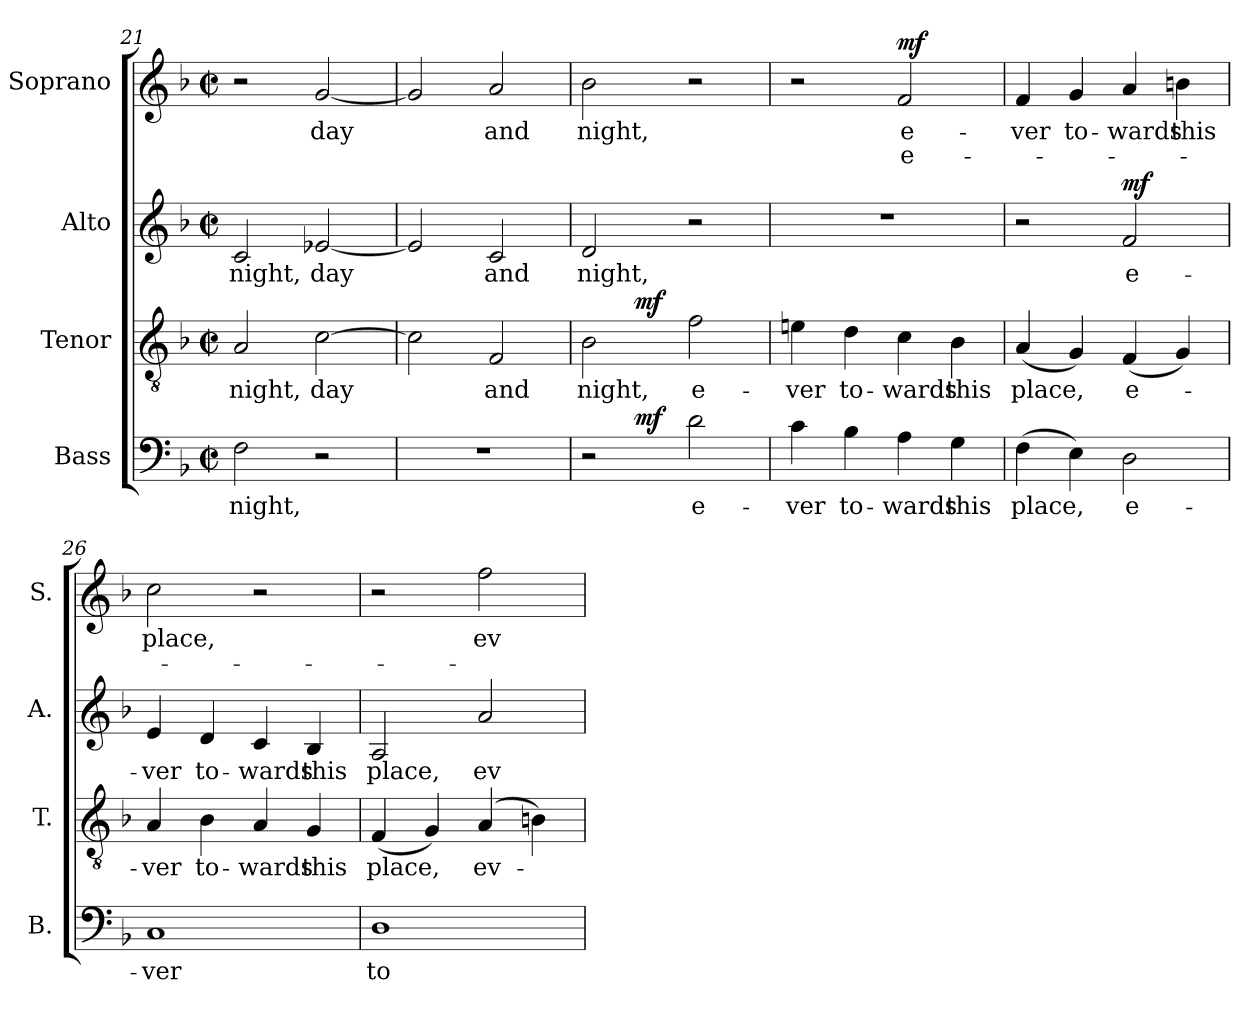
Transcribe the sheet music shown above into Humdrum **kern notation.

**kern	**text	**dynam	**kern	**text	**dynam	**kern	**text	**dynam	**kern	**text	**text	**dynam
*part4	*part4	*part4	*part3	*part3	*part3	*part2	*part2	*part2	*part1	*part1	*part1	*part1
*staff4	*staff4	*staff4	*staff3	*staff3	*staff3	*staff2	*staff2	*staff2	*staff1	*staff1	*staff1	*staff1
*I"Bass	*	*	*I"Tenor	*	*	*I"Alto	*	*	*I"Soprano	*	*	*
*I'B.	*	*	*I'T.	*	*	*I'A.	*	*	*I'S.	*	*	*
*clefF4	*	*	*clefGv2	*	*	*clefG2	*	*	*clefG2	*	*	*
*	*	*	*ITrd7c12	*	*	*	*	*	*	*	*	*
*k[b-]	*	*	*k[b-]	*	*	*k[b-]	*	*	*k[b-]	*	*	*
*F:	*	*	*F:	*	*	*F:	*	*	*F:	*	*	*
*M2/2	*	*	*M2/2	*	*	*M2/2	*	*	*M2/2	*	*	*
*met(c|)	*	*	*met(c|)	*	*	*met(c|)	*	*	*met(c|)	*	*	*
=21	=21	=21	=21	=21	=21	=21	=21	=21	=21	=21	=21	=21
!	!LO:LY:b:color=#000000	!	!	!	!	!	!	!	!	!	!	!
!	!	!	!	!LO:LY:b:color=#000000	!	!	!	!	!	!	!	!
!	!	!	!	!	!	!	!LO:LY:b:color=#000000	!	!	!	!	!
2Fi\	night,	.	2AAi/	night,	.	2ci/	night,	.	2r	.	.	.
!	!	!	!	!LO:LY:b:color=#000000	!	!	!	!	!	!	!	!
!	!	!	!	!	!	!	!LO:LY:b:color=#000000	!	!	!	!	!
!	!	!	!	!	!	!	!	!	!	!LO:LY:b:color=#000000	!	!
2r	.	.	[2Ci\	day	.	[2e-Xi/	day	.	[2gi/	day	.	.
=22	=22	=22	=22	=22	=22	=22	=22	=22	=22	=22	=22	=22
1r	.	.	2Ci\]	.	.	2e-i/]	.	.	2gi/]	.	.	.
!	!	!	!	!LO:LY:b:color=#000000	!	!	!	!	!	!	!	!
!	!	!	!	!	!	!	!LO:LY:b:color=#000000	!	!	!	!	!
!	!	!	!	!	!	!	!	!	!	!LO:LY:b:color=#000000	!	!
.	.	.	2FFi/	and	.	2ci/	and	.	2ai/	and	.	.
=23	=23	=23	=23	=23	=23	=23	=23	=23	=23	=23	=23	=23
!	!	!	!	!LO:LY:b:color=#000000	!	!	!	!	!	!	!	!
!	!	!	!	!	!	!	!LO:LY:b:color=#000000	!	!	!	!	!
!	!	!	!	!	!	!	!	!	!	!LO:LY:b:color=#000000	!	!
*^	*	*	*^	*	*	*	*	*	*	*	*	*
2r	4ryy	.	.	2BB-i\	4ryy	night,	.	2di/	night,	.	2b-i\	night,	.	.
.	2.ryy	.	mf	.	2.ryy	.	mf	.	.	.	.	.	.	.
!	!	!LO:LY:b:color=#000000	!	!	!	!	!	!	!	!	!	!	!	!
!	!	!	!	!	!	!LO:LY:b:color=#000000	!	!	!	!	!	!	!	!
2di\	.	e-	.	2Fi\	.	e-	.	2r	.	.	2r	.	.	.
*v	*v	*	*	*	*	*	*	*	*	*	*	*	*	*
*	*	*	*v	*v	*	*	*	*	*	*	*	*	*
!!LO:PB:g=z
=24	=24	=24	=24	=24	=24	=24	=24	=24	=24	=24	=24	=24
*^	*	*	*^	*	*	*	*	*	*	*	*	*
!	!	!LO:LY:b:color=#000000	!	!	!	!	!	!	!	!	!	!	!	!
*v	*v	*	*	*	*	*	*	*	*	*	*	*	*	*
*	*	*	*v	*v	*	*	*	*	*	*	*	*	*
*^	*	*	*^	*	*	*	*	*	*	*	*	*
!	!	!	!	!	!	!LO:LY:b:color=#000000	!	!	!	!	!	!	!	!
*v	*v	*	*	*	*	*	*	*	*	*	*	*	*	*
*	*	*	*v	*v	*	*	*	*	*	*	*	*	*
4ci\	-ver	.	4Eni\	-ver	.	1r	.	.	2r	.	.	.
!	!LO:LY:b:color=#000000	!	!	!	!	!	!	!	!	!	!	!
!	!	!	!	!LO:LY:b:color=#000000	!	!	!	!	!	!	!	!
4B-i\	to-	.	4Di\	to-	.	.	.	.	.	.	.	.
!	!LO:LY:b:color=#000000	!	!	!	!	!	!	!	!	!	!	!
!	!	!	!	!LO:LY:b:color=#000000	!	!	!	!	!	!	!	!
!	!	!	!	!	!	!	!	!	!	!LO:LY:b:color=#000000	!LO:LY:b:color=#000000	!
4Ai\	-wards	.	4Ci\	-wards	.	.	.	.	2fi/	e-	-e-	mf
!	!LO:LY:b:color=#000000	!	!	!	!	!	!	!	!	!	!	!
!	!	!	!	!LO:LY:b:color=#000000	!	!	!	!	!	!	!	!
4Gi\	this	.	4BB-i\	this	.	.	.	.	.	.	.	.
=25	=25	=25	=25	=25	=25	=25	=25	=25	=25	=25	=25	=25
!	!LO:LY:b:color=#000000	!	!	!	!	!	!	!	!	!	!	!
!	!	!	!	!LO:LY:b:color=#000000	!	!	!	!	!	!	!	!
!	!	!	!	!	!	!	!	!	!	!LO:LY:b:color=#000000	!	!
(4Fi\	place,	.	(4AAi/	place,	.	2r	.	.	4fi/	-ver	.	.
!	!	!	!	!	!	!	!	!	!	!LO:LY:b:color=#000000	!	!
4Ei\)	.	.	4GGi/)	.	.	.	.	.	4gi/	to-	.	.
!	!LO:LY:b:color=#000000	!	!	!	!	!	!	!	!	!	!	!
!	!	!	!	!LO:LY:b:color=#000000	!	!	!	!	!	!	!	!
!	!	!	!	!	!	!	!LO:LY:b:color=#000000	!	!	!	!	!
!	!	!	!	!	!	!	!	!	!	!LO:LY:b:color=#000000	!	!
2Di\	e-	.	(4FFi/	e-	.	2fi/	e-	mf	4ai/	-wards	.	.
!	!	!	!	!	!	!	!	!	!	!LO:LY:b:color=#000000	!	!
.	.	.	4GGi/)	.	.	.	.	.	4bni\	this	.	.
=26	=26	=26	=26	=26	=26	=26	=26	=26	=26	=26	=26	=26
!	!LO:LY:b:color=#000000	!	!	!	!	!	!	!	!	!	!	!
!	!	!	!	!LO:LY:b:color=#000000	!	!	!	!	!	!	!	!
!	!	!	!	!	!	!	!LO:LY:b:color=#000000	!	!	!	!	!
!	!	!	!	!	!	!	!	!	!	!LO:LY:b:color=#000000	!	!
1Ci	-ver	.	4AAi/	-ver	.	4ei/	-ver	.	2cci\	place,	.	.
!	!	!	!	!LO:LY:b:color=#000000	!	!	!	!	!	!	!	!
!	!	!	!	!	!	!	!LO:LY:b:color=#000000	!	!	!	!	!
.	.	.	4BB-i\	to-	.	4di/	to-	.	.	.	.	.
!	!	!	!	!LO:LY:b:color=#000000	!	!	!	!	!	!	!	!
!	!	!	!	!	!	!	!LO:LY:b:color=#000000	!	!	!	!	!
.	.	.	4AAi/	-wards	.	4ci/	-wards	.	2r	.	.	.
!	!	!	!	!LO:LY:b:color=#000000	!	!	!	!	!	!	!	!
!	!	!	!	!	!	!	!LO:LY:b:color=#000000	!	!	!	!	!
.	.	.	4GGi/	this	.	4B-i/	this	.	.	.	.	.
=27	=27	=27	=27	=27	=27	=27	=27	=27	=27	=27	=27	=27
!	!LO:LY:b:color=#000000	!	!	!	!	!	!	!	!	!	!	!
!	!	!	!	!LO:LY:b:color=#000000	!	!	!	!	!	!	!	!
!	!	!	!	!	!	!	!LO:LY:b:color=#000000	!	!	!	!	!
1Di	to-	.	(4FFi/	place,	.	2Ai/	place,	.	2r	.	.	.
.	.	.	4GGi/)	.	.	.	.	.	.	.	.	.
!	!	!	!	!LO:LY:b:color=#000000	!	!	!	!	!	!	!	!
!	!	!	!	!	!	!	!LO:LY:b:color=#000000	!	!	!	!	!
!	!	!	!	!	!	!	!	!	!	!LO:LY:b:color=#000000	!	!
.	.	.	(4AAi/	ev-	.	2ai/	ev-	.	2ffi\	ev-	.	.
.	.	.	4BBni\)	.	.	.	.	.	.	.	.	.
=	=	=	=	=	=	=	=	=	=	=	=	=
*-	*-	*-	*-	*-	*-	*-	*-	*-	*-	*-	*-	*-
